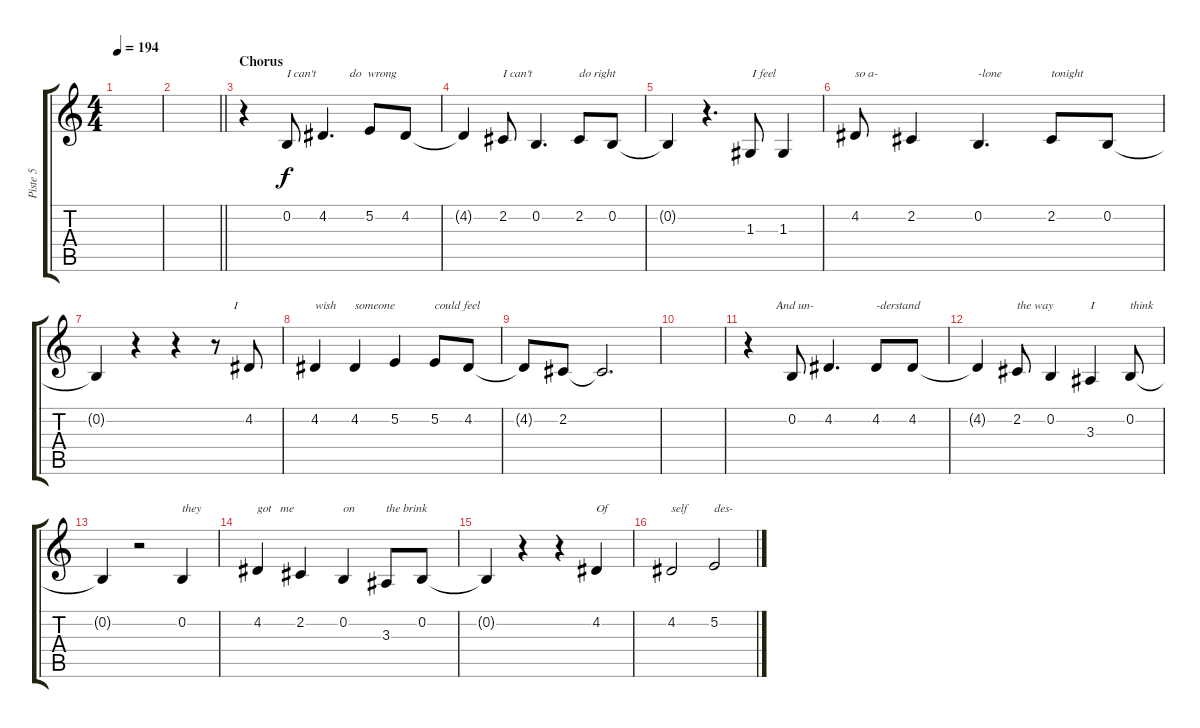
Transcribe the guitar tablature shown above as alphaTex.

\track ("Piste 5" "Piste 5") {instrument altosax}
\staff {score tabs}
\tuning (E4 B3 G3 D3 A2 E2) {hide}
\ts (4 4)
\tempo 194
\clef g2
\ks c
|
\barLineRight lightlight
|
\section ("" "Chorus")
r.4 0.2.8{txt "I can't"} 4.2.4{d txt "         do  wrong"} 5.2.8 4.2.8 |
4.2{t}.4 2.2.8{txt "I can't"} 0.2.4{d} 2.2.8{txt "do right"} 0.2.8 |
0.2{t}.4 r.4{d txt "               I feel"} 1.3.8 1.3.4 |
4.2.8{txt "so a- "} 2.2.4 0.2.4{d txt "-lone"} 2.2.8{txt "tonight"} 0.2.8 |
0.2{t}.4 r.4 r.4 r.8{txt "      I"} 4.2.8 |
4.2.4{txt "wish"} 4.2.4{txt "someone"} 5.2.4 5.2.8{txt "could feel"} 4.2.8 |
4.2{t}.8 2.2.8 2.2{t}.2{d} |
|
r.4{txt "         And un-"} 0.2.8 4.2.4{d} 4.2.8{txt "-derstand"} 4.2.8 |
4.2{t}.4 2.2.8{txt "the way"} 0.2.4 3.3.4{txt "I"} 0.2.8{txt "think"} |
0.2{t}.4 r.2 0.2.4{txt "they"} |
4.2.4{txt "got   me"} 2.2.4 0.2.4{txt "on"} 3.3.8{txt "the brink"} 0.2.8 |
0.2{t}.4 r.4 r.4 4.2.4{txt "Of"} |
4.2.2{txt "self"} 5.2.2{txt "des-"}
